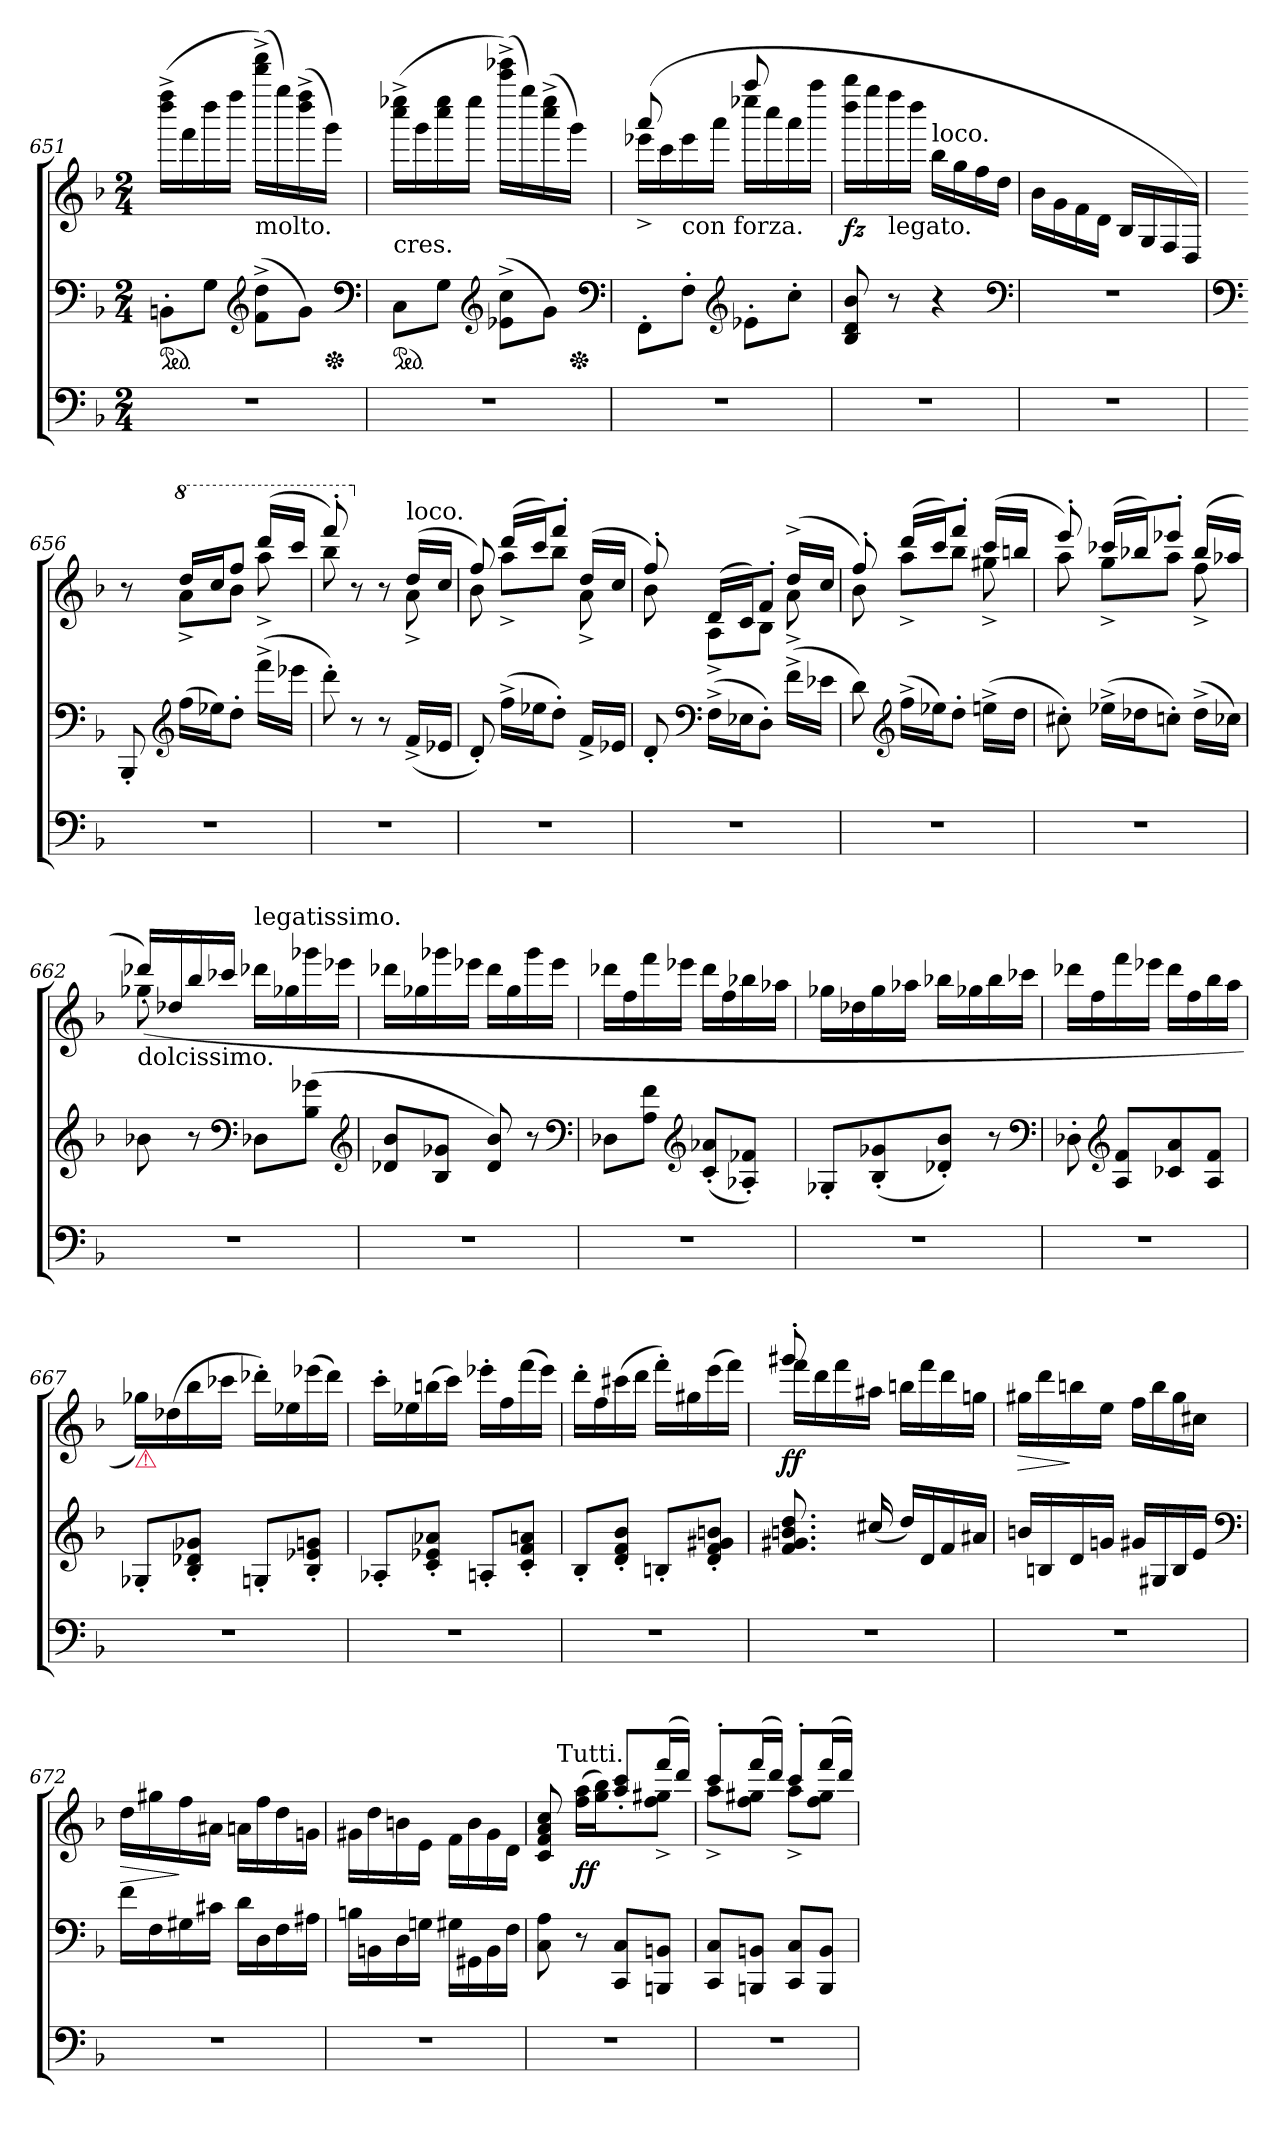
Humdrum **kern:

**kern	**kern	**kern	**dynam
*part3	*part2	*part1	*part1
*staff3	*staff2	*staff1	*staff1
*clefF4	*clefF4	*clefG2	*
*k[b-]	*k[b-]	*k[b-]	*
*M2/4	*M2/4	*M2/4	*
*	*ped	*	*
=651	=651	=651	=651
*	*^	*	*
2r	8BBn'>L	4..ryy	(16dddd^< 16ffff^<LL	.
.	.	.	16fff	.
.	8GJ	.	16dddd	.
.	.	.	16ffffJJ	.
*	*clefG2	*	*	*
!	!	!	!LO:TX:b:t=molto.	!
.	(8f^<\ 8dd^<\L	.	(16ddddd^< 16fffff^<LL)	.
.	.	.	16gggg)	.
.	8g\J)	.	(16dddd^< 16ffff^<	.
*	*Xped	*	*	*
.	.	16ryy	16gggJJ)	.
*	*clefF4	*	*	*
=652	=652	=652	=652	=652
!	!	!	!LO:TX:c:t=cres.	!
*	*ped	*	*	*
2r	8CL	4..ryy	(16cccc^< 16eeee-X^<LL	.
.	.	.	16ggg	.
.	8GJ	.	16cccc 16eeee-	.
.	.	.	16eeee-JJ	.
*	*clefG2	*	*	*
.	(8e-X^<\ 8cc^<\L	.	(16ccccc^< 16eeeee-X^<LL)	.
.	.	.	16gggg)	.
.	8g\J)	.	(16cccc^< 16eeee-^<	.
*	*Xped	*	*	*
.	.	16ryy	16gggJJ)	.
*	*clefF4	*	*	*
*	*v	*v	*	*
=653	=653	=653	=653
*	*	*^	*
2r	8FF'>\L	(8aaa	16eee-X^<LL	.
.	.	.	16ccc	.
!	!	!LO:TX:b:t=con forza.	!	!
.	8F'>\J	8rbbbyy	16eee-	.
.	.	.	16aaaJJ	.
*	*clefG2	*	*	*
.	8e-X'>\L	8aaaa	16eeee-XLL	.
.	.	.	16cccc	.
.	8cc'>\J	8rddddyy	16aaa	.
.	.	.	16aaaaJJ	.
*	*	*v	*v	*
=654	=654	=654	=654
2r	8B- 8d 8b-	16dddd 16bbbb-LL	fz
.	.	16gggg	.
!	!	!LO:TX:b:t=legato.	!
.	8r	16ffff	.
.	.	16ddddJJ	.
!	!	!LO:TX:a:t=loco.	!
.	4r	16bb-LL	.
.	.	16gg	.
.	.	16ff	.
.	.	16ddJJ	.
*	*clefF4	*	*
=655	=655	=655	=655
2r	2r	16b-\LL	.
.	.	16g\	.
.	.	16f\	.
.	.	16d\JJ	.
.	.	16B-/LL	.
.	.	16G/	.
.	.	16F/	.
.	.	16D/JJ)	.
=656	=656	=656	=656
*	*clefF4	*	*
*	*	*^	*
2r	8BBB-'<	8r	8rcyy	.
*	*clefG2	*	*	*
*	*	*8va	*	*
.	(16ffLL	16dddLL	8aa^<L	.
.	16ee-XJ)	16cccJ	.	.
.	8dd'>J	8fffJ	8bb-J	.
.	(16fff^<LL	(16ddddLL	8aaa^<	.
.	16eee-XJJ	16ccccJJ	.	.
=657	=657	=657	=657	=657
2r	8ddd'>)	8ffff'>)	8bbb-	.
*	*	*X8va	*	*
.	8r	8rffffyy	8r	.
.	8r	8rffyy	8r	.
!	!	!LO:TX:a:t=loco.	!	!
.	(16f^<LL	(16ddLL	8a^<	.
.	16e-XJJ	16ccJJ	.	.
=658	=658	=658	=658	=658
2r	8d'<)	8ff)	8b-	.
.	(16ff^<LL	(16dddLL	8aa^<L	.
.	16ee-XJ	16cccJ)	.	.
.	8dd'>J)	8fff'>J	8bb-J	.
.	16f^<LL	(16ddLL	8a^<	.
.	16e-XJJ	16ccJJ	.	.
=659	=659	=659	=659	=659
2r	8d'<	8ff'>)	8b-	.
*	*clefF4	*	*	*
.	(16F^<LL	(16dLL	8A^<L	.
.	16E-XJ	16cJ)	.	.
.	8D'>J)	8f'>J	8B-J	.
.	(16f^<LL	(16dd^>LL	8a^	.
.	16e-XJJ	16ccJJ	.	.
=660	=660	=660	=660	=660
2r	8d)	8ff'>)	8b-	.
*	*clefG2	*	*	*
.	(16ff^<LL	(16dddLL	8aa^<L	.
.	16ee-XJ)	16cccJ)	.	.
.	8dd'>J	8fff'>J	8bb-J	.
.	(16een^<LL	(16cccLL	8gg#X^<	.
.	16ddJJ	16bbnJJ	.	.
=661	=661	=661	=661	=661
2r	8cc#X'>)	8eee'>)	8aa	.
.	(16ee-X^<LL	(16ccc-XLL	8gg^<L	.
.	16dd-XJ	16bb-XJ)	.	.
.	8ccn'>J)	8eee-X'>J	8aaJ	.
.	(16dd-^<LL	(16bb-LL	8ff^<	.
.	16cc-XJJ)	16aa-XJJ	.	.
=662	=662	=662	=662	=662
!	!	!LO:TX:b:t=dolcissimo.	!	!
2r	8b-X	8gg-X\	(>16ddd-X'>/LL)	.
.	.	.	16dd-X/	.
.	8r	8ryy	16bb-/	.
.	.	.	16ccc-X/JJ	.
*	*clefF4	*	*	*
!	!	!LO:TX:a:t=legatissimo.	!	!
.	8D-XL	16ddd-X\LL	4rAyy	.
.	.	16gg-X\	.	.
.	(8B- 8g-XJ	16ggg-X\	.	.
.	.	16eee-X\JJ	.	.
*	*	*v	*v	*
*	*clefG2	*	*
=663	=663	=663	=663
2r	8d-X 8b-L	16ddd-XLL	.
.	.	16gg-X	.
.	8B- 8g-XJ	16ggg-X	.
.	.	16eee-XJJ	.
.	8d- 8b-)	16ddd-LL	.
.	.	16gg-	.
.	8r	16ggg-	.
.	.	16eee-JJ	.
*	*clefF4	*	*
=664	=664	=664	=664
2r	8D-XL	16ddd-XLL	.
.	.	16ff	.
.	8A 8fJ	16fff	.
.	.	16eee-XJJ	.
*	*clefG2	*	*
.	(8c'< 8a-X'<L	16ddd-LL	.
.	.	16ff	.
.	8A-X'< 8f-X'<J)	16bb-X	.
.	.	16aa-XJJ	.
=665	=665	=665	=665
2r	8G-X'<L	16gg-XLL	.
.	.	16dd-X	.
.	(8B-'< 8g-X'<	16gg-	.
.	.	16aa-XJJ	.
.	8d-X'< 8b-'<J)	16bb-XLL	.
.	.	16gg-X	.
.	8r	16bb-	.
.	.	16ccc-XJJ	.
*	*clefF4	*	*
=666	=666	=666	=666
2r	8D-X'>	16ddd-XLL	.
.	.	16ff	.
*	*clefG2	*	*
.	8A 8fL	16fff	.
.	.	16eee-XJJ	.
.	8c-X 8a	16ddd-LL	.
.	.	16ff	.
.	8A 8fJ	16bb-	.
.	.	16aaJJ	.
=667	=667	=667	=667
!	!	!LO:TX:b:color=crimson:t=⚠	!
2r	8G-X'<L	16gg-XLL)	.
.	.	(16dd-X	.
.	8B-'< 8d-X'< 8g-X'<J	16bb-	.
.	.	16ccc-XJJ	.
.	8Gn'<L	16ddd-X'>LL)	.
.	.	16ee-X	.
.	8B-'< 8e-X'< 8gn'<J	(16eee-X	.
.	.	16ddd-JJ)	.
=668	=668	=668	=668
2r	8A-X'<L	16ccc'>LL	.
.	.	16ee-X	.
.	8c'< 8e-X'< 8a-X'<J	(16bbn	.
.	.	16cccJJ)	.
.	8An'<L	16eee-X'>LL	.
.	.	16ff	.
.	8c'< 8f'< 8an'<J	(16fff	.
.	.	16eee-JJ)	.
=669	=669	=669	=669
2r	8B-'<L	16ddd'>LL	.
.	.	16ff	.
.	8d'< 8f'< 8b-'<J	(16ccc#X	.
.	.	16dddJJ	.
.	8Bn'<L	16fff'>LL)	.
.	.	16gg#X	.
.	8d'< 8f'< 8g#X'< 8bn'<J	(16eee	.
.	.	16fffJJ)	.
=670	=670	=670	=670
*	*	*^	*
2r	8.f 8.g#X 8.bn 8.dd	8ggg#X'>	16fffLL	ff
.	.	.	16ddd	.
.	.	8rddddyy	16fff	.
.	(16cc#X/	.	16aa#XJJ	.
.	16ddLL)	8rbbbyy	16bbnLL	.
.	16d	.	16fff	.
.	16f	8rddddyy	16ddd	.
.	16a#XJJ	.	16ggnJJ	.
*	*	*v	*v	*
=671	=671	=671	=671
2r	16bnLL	16gg#XLL	>
.	16Bn	16ddd	.
.	16d	16bbn	]
.	16gnJJ	16eeJJ	.
.	16g#XLL	16ffLL	.
.	16G#X	16bb	.
.	16B	16gg#	.
.	16eJJ	16cc#XJJ	.
*	*clefF4	*	*
=672	=672	=672	=672
2r	16fLL	16ddLL	>
.	16F	16gg#X	.
.	16G#X	16ff	]
.	16c#XJJ	16a#XJJ	.
.	16dLL	16anLL	.
.	16D	16ff	.
.	16F	16dd	.
.	16A#XJJ	16gnJJ	.
=673	=673	=673	=673
2r	16BnLL	16g#X\LL	.
.	16BBn	16dd\	.
.	16D	16bn\	.
.	16GnJJ	16e\JJ	.
.	16G#X\LL	16f\LL	.
.	16GG#X\	16b\	.
.	16BB\	16g#\	.
.	16F\JJ	16d\JJ	.
=674	=674	=674	=674
*	*	*^	*
*	*	*	*^	*
2r	8C 8A	8c 8f 8a 8cc	8rDyy	16ryy	.
!	!	!	!	!LO:TX:a:t=Tutti.	!
.	.	.	.	4..ryy	.
.	8r	8rgggyy	(>16ff!\ 16aa!\LL	.	ff
.	.	.	16gg!\ 16bb-!\J)	.	.
.	8CC! 8C!L	8aa!'> 8ccc!'>L	8ryy	.	.
.	8BBBn! 8BBn!J	(16fff!L	8ff!^<\ 8gg#X!^<\J	.	.
.	.	16ddd!JJ)	.	.	.
*	*	*	*v	*v	*
=675	=675	=675	=675	=675
2r	8CC! 8C!L	8ccc'>!L	8aa^<!\L	.
.	8BBBn! 8BBn!J	(16fff!L	8ff!\ 8gg#X!\J	.
.	.	16ddd!JJ)	.	.
.	8CC! 8C!L	8ccc'>!L	8aa^<!\L	.
.	8BBB! 8BB!J	(16fff!L	8ff!\ 8gg#!\J	.
.	.	16ddd!JJ)	.	.
*	*	*v	*v	*
=	=	=	=
*-	*-	*-	*-
